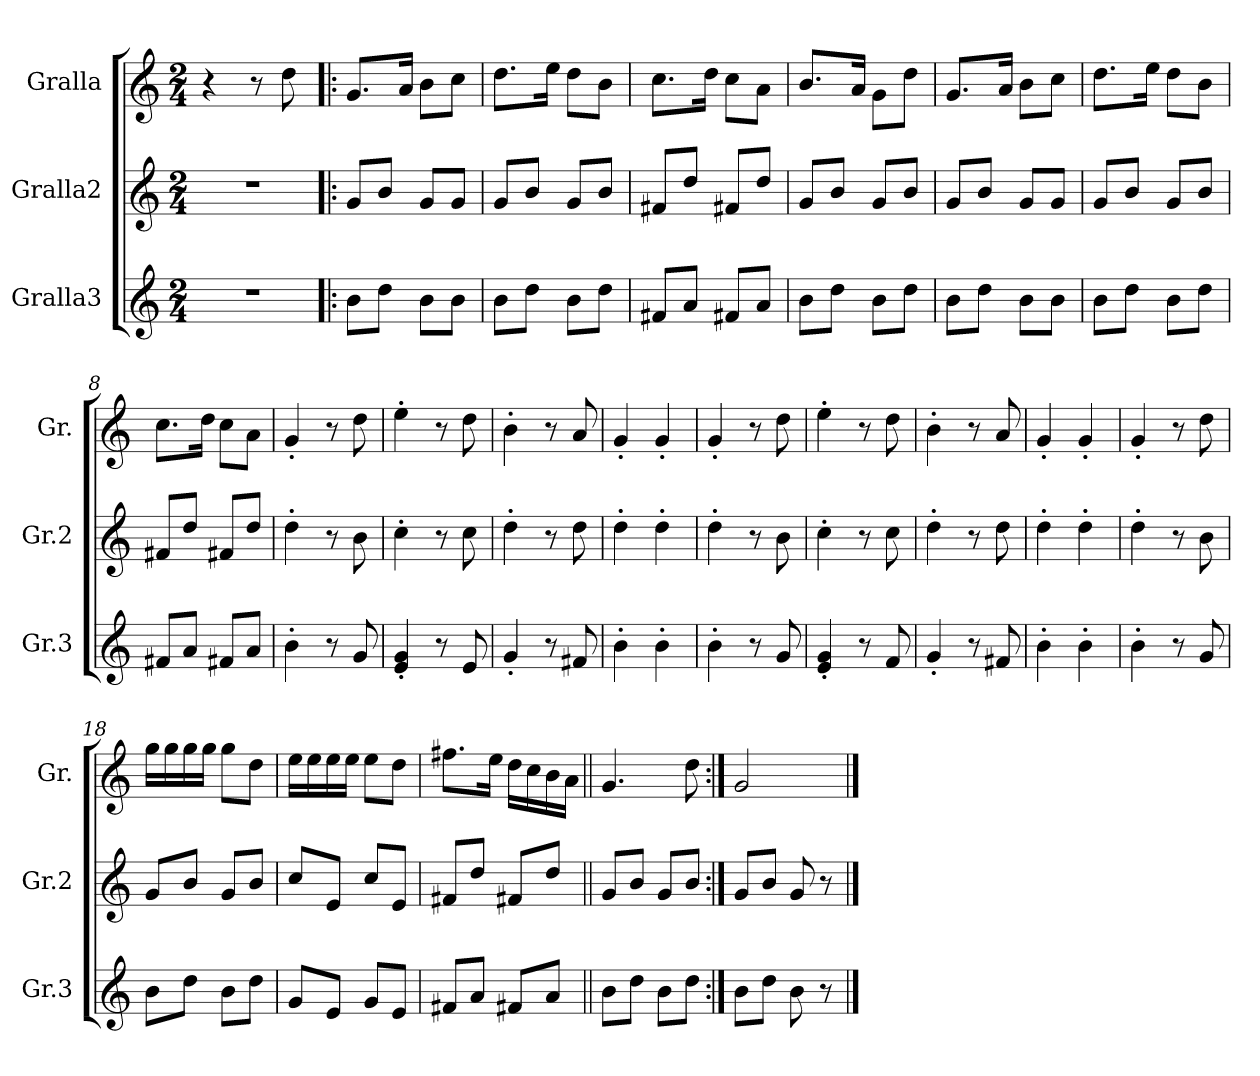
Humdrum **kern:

**kern	**kern	**kern
*part3	*part2	*part1
*staff3	*staff2	*staff1
*I"Gralla3	*I"Gralla2	*I"Gralla
*I'Gr.3	*I'Gr.2	*I'Gr.
*clefG2	*clefG2	*clefG2
*k[]	*k[]	*k[]
*M2/4	*M2/4	*M2/4
*MM100	*MM100	*MM100
=1	=1	=1
2r	2r	4r
.	.	8r
.	.	8dd\
=2!|:	=2!|:	=2!|:
8b\L	8g/L	8.g/L
8dd\J	8b/J	.
.	.	16a/Jk
8b\L	8g/L	8b\L
8b\J	8g/J	8cc\J
=3	=3	=3
8b\L	8g/L	8.dd\L
8dd\J	8b/J	.
.	.	16ee\Jk
8b\L	8g/L	8dd\L
8dd\J	8b/J	8b\J
=4	=4	=4
8f#X/L	8f#X/L	8.cc\L
8a/J	8dd/J	.
.	.	16dd\Jk
8f#X/L	8f#X/L	8cc\L
8a/J	8dd/J	8a\J
=5	=5	=5
8b\L	8g/L	8.b/L
8dd\J	8b/J	.
.	.	16a/Jk
8b\L	8g/L	8g\L
8dd\J	8b/J	8dd\J
=6	=6	=6
8b\L	8g/L	8.g/L
8dd\J	8b/J	.
.	.	16a/Jk
8b\L	8g/L	8b\L
8b\J	8g/J	8cc\J
=7	=7	=7
8b\L	8g/L	8.dd\L
8dd\J	8b/J	.
.	.	16ee\Jk
8b\L	8g/L	8dd\L
8dd\J	8b/J	8b\J
!!LO:LB:g=z
=8	=8	=8
8f#X/L	8f#X/L	8.cc\L
8a/J	8dd/J	.
.	.	16dd\Jk
8f#X/L	8f#X/L	8cc\L
8a/J	8dd/J	8a\J
=9	=9	=9
4b'\	4dd'\	4g'/
8r	8r	8r
8g/	8b\	8dd\
=10	=10	=10
4e/' 4g/'	4cc'\	4ee'\
8r	8r	8r
8e/	8cc\	8dd\
=11	=11	=11
4g'/	4dd'\	4b'\
8r	8r	8r
8f#X/	8dd\	8a/
=12	=12	=12
4b'\	4dd'\	4g'/
4b'\	4dd'\	4g'/
=13	=13	=13
4b'\	4dd'\	4g'/
8r	8r	8r
8g/	8b\	8dd\
=14	=14	=14
4e/' 4g/'	4cc'\	4ee'\
8r	8r	8r
8f/	8cc\	8dd\
=15	=15	=15
4g'/	4dd'\	4b'\
8r	8r	8r
8f#X/	8dd\	8a/
=16	=16	=16
4b'\	4dd'\	4g'/
4b'\	4dd'\	4g'/
=17	=17	=17
4b'\	4dd'\	4g'/
8r	8r	8r
8g/	8b\	8dd\
!!LO:LB:g=z
=18	=18	=18
8b\L	8g/L	16gg\LL
.	.	16gg\
8dd\J	8b/J	16gg\
.	.	16gg\JJ
8b\L	8g/L	8gg\L
8dd\J	8b/J	8dd\J
=19	=19	=19
8g/L	8cc/L	16ee\LL
.	.	16ee\
8e/J	8e/J	16ee\
.	.	16ee\JJ
8g/L	8cc/L	8ee\L
8e/J	8e/J	8dd\J
=20	=20	=20
8f#X/L	8f#X/L	8.ff#X\L
8a/J	8dd/J	.
.	.	16ee\Jk
8f#X/L	8f#X/L	16dd\LL
.	.	16cc\
8a/J	8dd/J	16b\
.	.	16a\JJ
=21||	=21||	=21||
8b\L	8g/L	4.g/
8dd\J	8b/J	.
8b\L	8g/L	.
8dd\J	8b/J	8dd\
=22:|!	=22:|!	=22:|!
8b\L	8g/L	2g/
8dd\J	8b/J	.
8b\	8g/	.
8r	8r	.
==	==	==
*-	*-	*-
